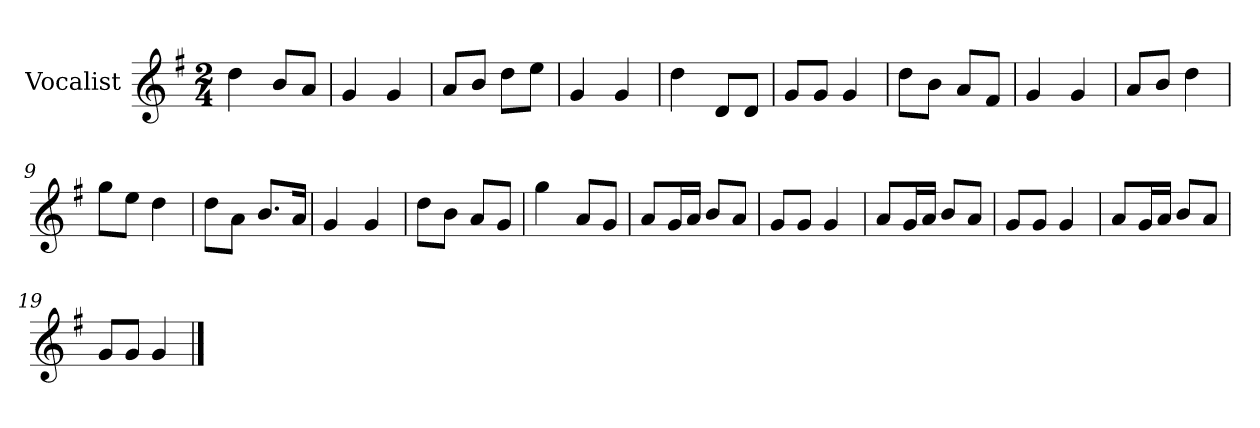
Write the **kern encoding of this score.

**kern
*part1
*staff1
*I"Vocalist
*k[f#]
*G:
*M2/4
=
4dd
8bL
8aJ
=1
4g
4g
=2
8aL
8bJ
8ddL
8eeJ
=3
4g
4g
=4
4dd
8dL
8dJ
=5
8gL
8gJ
4g
=6
8ddL
8bJ
8aL
8f#J
=7
4g
4g
=8
8aL
8bJ
4dd
=9
8ggL
8eeJ
4dd
=10
8ddL
8aJ
8.bL
16aJk
=11
4g
4g
=12
8ddL
8bJ
8aL
8gJ
=13
4gg
8aL
8gJ
=14
8aL
16gL
16aJJ
8bL
8aJ
=15
8gL
8gJ
4g
=16
8aL
16gL
16aJJ
8bL
8aJ
=17
8gL
8gJ
4g
=18
8aL
16gL
16aJJ
8bL
8aJ
=19
8gL
8gJ
4g
==
*-
